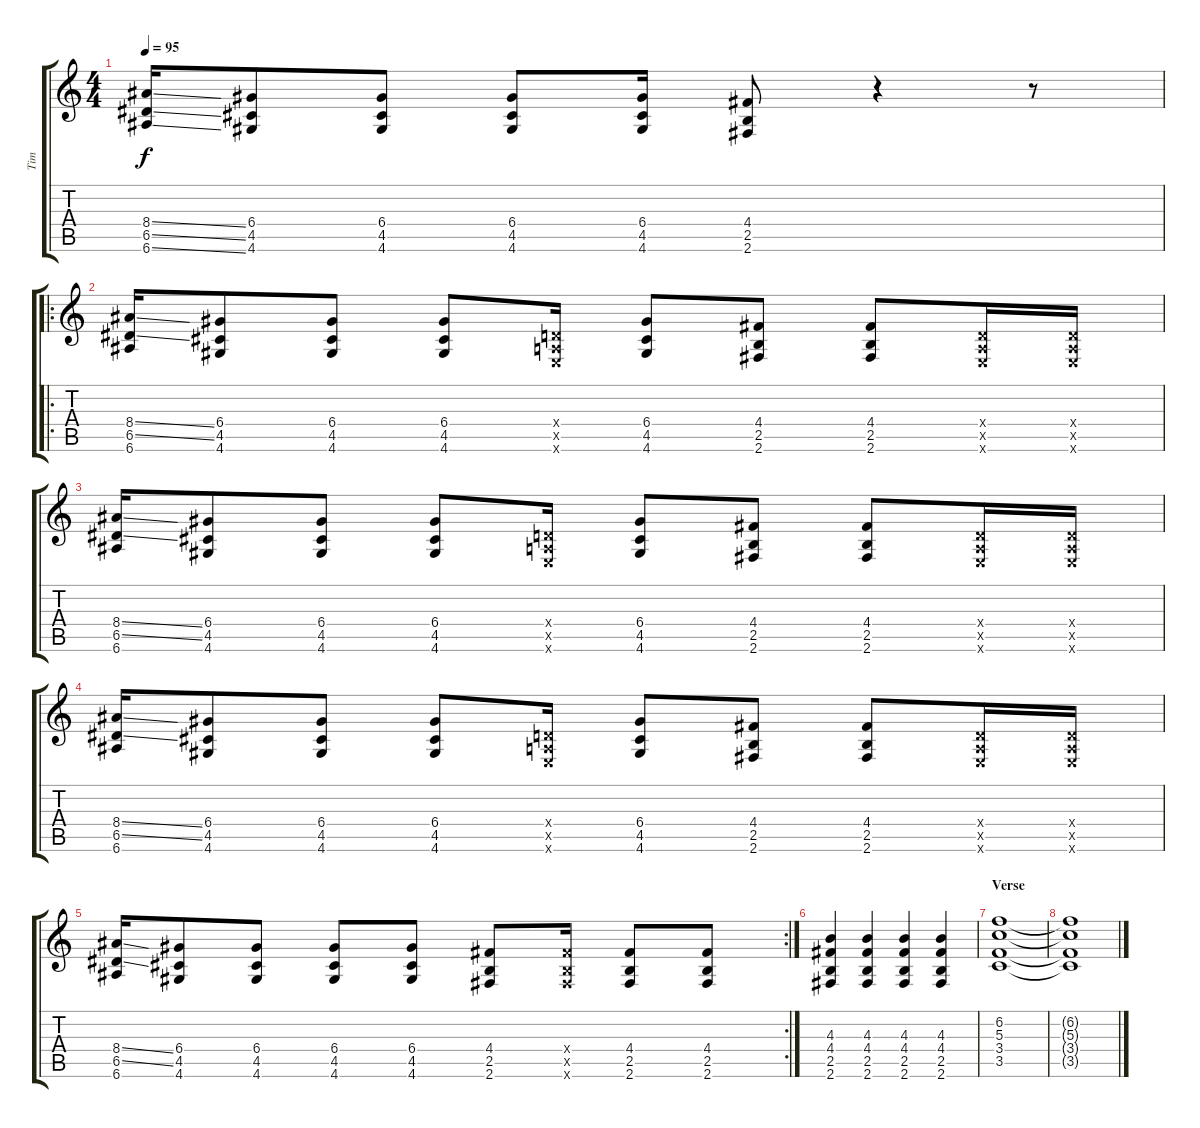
\track ("Tim" "Tim") {instrument distortionguitar}
\staff {score tabs}
\tuning (E4 B3 G3 D3 A2 E2) {hide}
\ts (4 4)
\tempo 95
\clef g2
\ks c
(8.4{ss} 6.5{ss} 6.6{ss}).16{dy f} (6.4 4.5 4.6).8 (6.4 4.5 4.6).8 (6.4 4.5 4.6).8 (6.4 4.5 4.6).16 (4.4 2.5 2.6).8 r.4 r.8 |
\ro
(8.4{ss} 6.5{ss} 6.6).16{volume 14} (6.4 4.5 4.6).8 (6.4 4.5 4.6).8 (6.4 4.5 4.6).8 (0.4{x} 0.5{x} 0.6{x}).16 (6.4 4.5 4.6).8 (4.4 2.5 2.6).8 (4.4 2.5 2.6).8 (0.4{x} 0.5{x} 0.6{x}).16 (0.4{x} 0.5{x} 0.6{x}).16 |
(8.4{ss} 6.5{ss} 6.6).16{volume 14} (6.4 4.5 4.6).8 (6.4 4.5 4.6).8 (6.4 4.5 4.6).8 (0.4{x} 0.5{x} 0.6{x}).16 (6.4 4.5 4.6).8 (4.4 2.5 2.6).8 (4.4 2.5 2.6).8 (0.4{x} 0.5{x} 0.6{x}).16 (0.4{x} 0.5{x} 0.6{x}).16 |
(8.4{ss} 6.5{ss} 6.6).16 (6.4 4.5 4.6).8 (6.4 4.5 4.6).8 (6.4 4.5 4.6).8 (0.4{x} 0.5{x} 0.6{x}).16 (6.4 4.5 4.6).8 (4.4 2.5 2.6).8 (4.4 2.5 2.6).8 (0.4{x} 0.5{x} 0.6{x}).16 (0.4{x} 0.5{x} 0.6{x}).16 |
\rc 2
(8.4{ss} 6.5{ss} 6.6).16 (6.4 4.5 4.6).8 (6.4 4.5 4.6).8 (6.4 4.5 4.6).8 (6.4 4.5 4.6).8 (4.4 2.5 2.6).8 (4.4{x} 2.5{x} 2.6{x}).16 (4.4 2.5 2.6).8 (4.4 2.5 2.6).8 |
(4.3 4.4 2.5 2.6).4 (4.3 4.4 2.5 2.6).4 (4.3 4.4 2.5 2.6).4 (4.3 4.4 2.5 2.6).4 |
\section ("" "Verse")
(6.2 5.3 3.4 3.5).1{volume 7} |
(6.2{t} 5.3{t} 3.4{t} 3.5{t}).1
